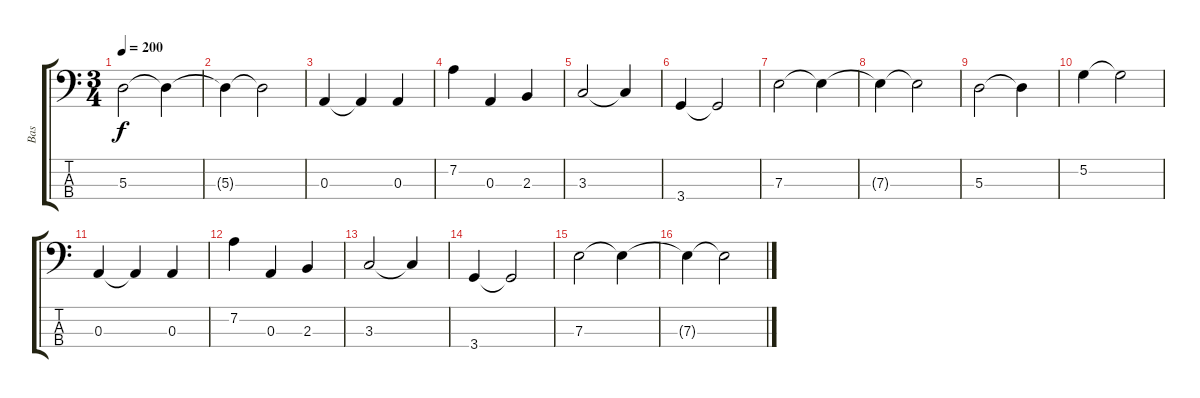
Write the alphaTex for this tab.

\track ("Bas" "Bas") {instrument electricbassfinger}
\staff {score tabs}
\tuning (G2 D2 A1 E1) {hide}
\ts (3 4)
\tempo 200
\clef f4
\ks c
5.3.2{dy f} 5.3{t}.4 |
5.3{t}.4 5.3{t}.2 |
0.3.4 0.3{t}.4 0.3.4 |
7.2.4 0.3.4 2.3.4 |
3.3.2 3.3{t}.4 |
3.4.4 3.4{t}.2 |
7.3.2 7.3{t}.4 |
7.3{t}.4 7.3{t}.2 |
5.3.2 5.3{t}.4 |
5.2.4 5.2{t}.2 |
0.3.4 0.3{t}.4 0.3.4 |
7.2.4 0.3.4 2.3.4 |
3.3.2 3.3{t}.4 |
3.4.4 3.4{t}.2 |
7.3.2 7.3{t}.4 |
7.3{t}.4 7.3{t}.2
